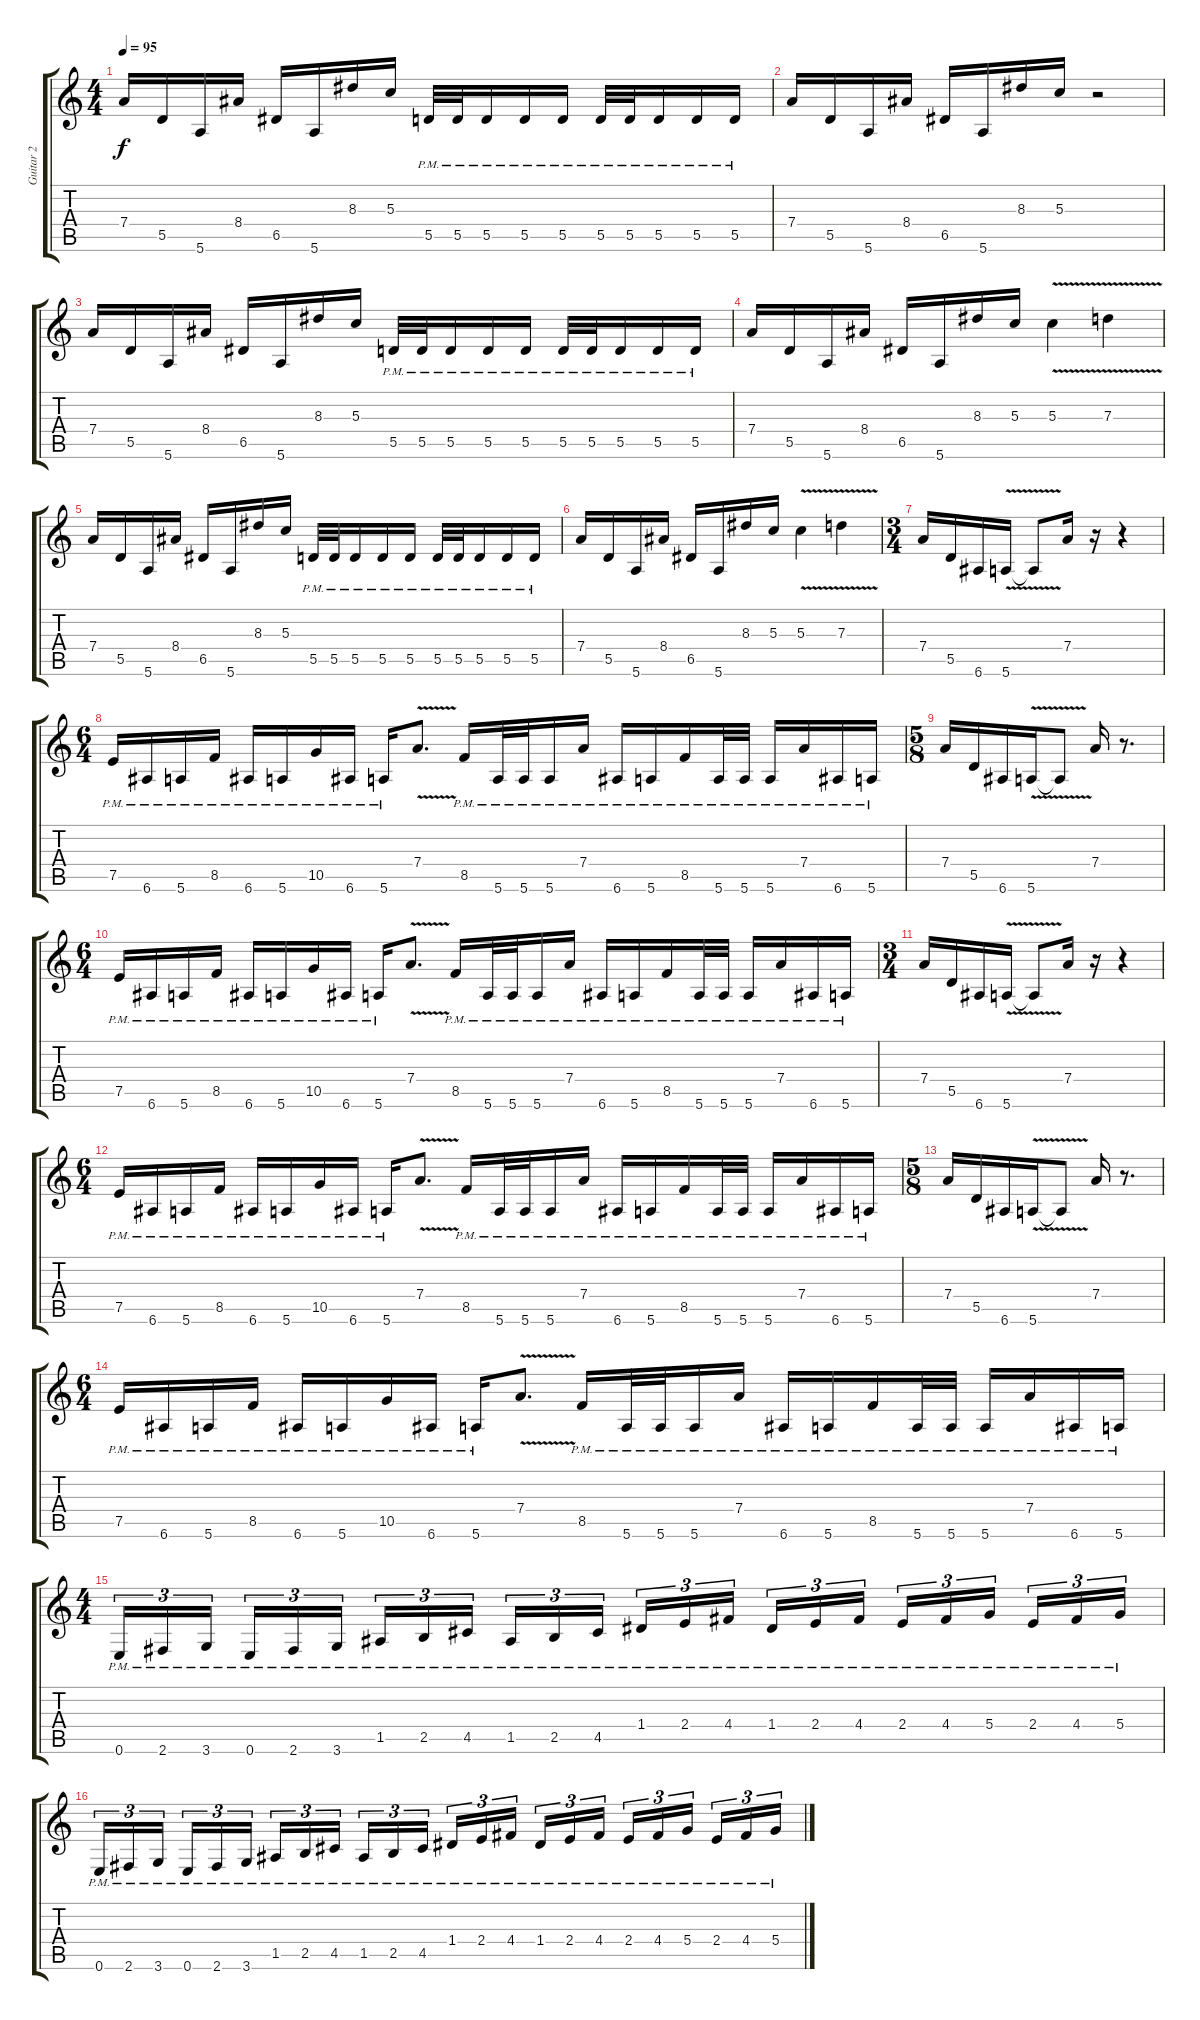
\track ("Guitar 2" "Guitar 2") {instrument distortionguitar}
\staff {score tabs}
\tuning (E4 B3 G3 D3 A2 E2) {hide}
\ts (4 4)
\tempo 95
\clef g2
\ks c
7.4.16{dy f} 5.5.16 5.6.16 8.4.16 6.5.16 5.6.16 8.3.16 5.3.16 5.5{pm}.32 5.5{pm}.32 5.5{pm}.16 5.5{pm}.16 5.5{pm}.16 5.5{pm}.32 5.5{pm}.32 5.5{pm}.16 5.5{pm}.16 5.5{pm}.16 |
7.4.16 5.5.16 5.6.16 8.4.16 6.5.16 5.6.16 8.3.16 5.3.16 r.2 |
7.4.16 5.5.16 5.6.16 8.4.16 6.5.16 5.6.16 8.3.16 5.3.16 5.5{pm}.32 5.5{pm}.32 5.5{pm}.16 5.5{pm}.16 5.5{pm}.16 5.5{pm}.32 5.5{pm}.32 5.5{pm}.16 5.5{pm}.16 5.5{pm}.16 |
7.4.16 5.5.16 5.6.16 8.4.16 6.5.16 5.6.16 8.3.16 5.3.16 5.3{v}.4 7.3{v}.4 |
7.4.16 5.5.16 5.6.16 8.4.16 6.5.16 5.6.16 8.3.16 5.3.16 5.5{pm}.32 5.5{pm}.32 5.5{pm}.16 5.5{pm}.16 5.5{pm}.16 5.5{pm}.32 5.5{pm}.32 5.5{pm}.16 5.5{pm}.16 5.5{pm}.16 |
7.4.16 5.5.16 5.6.16 8.4.16 6.5.16 5.6.16 8.3.16 5.3.16 5.3{v}.4 7.3{v}.4 |
\ts (3 4)
7.4.16 5.5.16 6.6.16 5.6{v}.16 5.6{t}.8 7.4.16 r.16 r.4 |
\ts (6 4)
7.5{pm}.16 6.6{pm}.16 5.6{pm}.16 8.5{pm}.16 6.6{pm}.16 5.6{pm}.16 10.5{pm}.16 6.6{pm}.16 5.6{pm}.16 7.4{v}.8{d} 8.5{pm}.16 5.6{pm}.32 5.6{pm}.32 5.6{pm}.16 7.4{pm}.16 6.6{pm}.16 5.6{pm}.16 8.5{pm}.16 5.6{pm}.32 5.6{pm}.32 5.6{pm}.16 7.4{pm}.16 6.6{pm}.16 5.6{pm}.16 |
\ts (5 8)
7.4.16 5.5.16 6.6.16 5.6{v}.16 5.6{t}.8 7.4.16 r.8{d} |
\ts (6 4)
7.5{pm}.16 6.6{pm}.16 5.6{pm}.16 8.5{pm}.16 6.6{pm}.16 5.6{pm}.16 10.5{pm}.16 6.6{pm}.16 5.6{pm}.16 7.4{v}.8{d} 8.5{pm}.16 5.6{pm}.32 5.6{pm}.32 5.6{pm}.16 7.4{pm}.16 6.6{pm}.16 5.6{pm}.16 8.5{pm}.16 5.6{pm}.32 5.6{pm}.32 5.6{pm}.16 7.4{pm}.16 6.6{pm}.16 5.6{pm}.16 |
\ts (3 4)
7.4.16 5.5.16 6.6.16 5.6{v}.16 5.6{t}.8 7.4.16 r.16 r.4 |
\ts (6 4)
7.5{pm}.16 6.6{pm}.16 5.6{pm}.16 8.5{pm}.16 6.6{pm}.16 5.6{pm}.16 10.5{pm}.16 6.6{pm}.16 5.6{pm}.16 7.4{v}.8{d} 8.5{pm}.16 5.6{pm}.32 5.6{pm}.32 5.6{pm}.16 7.4{pm}.16 6.6{pm}.16 5.6{pm}.16 8.5{pm}.16 5.6{pm}.32 5.6{pm}.32 5.6{pm}.16 7.4{pm}.16 6.6{pm}.16 5.6{pm}.16 |
\ts (5 8)
7.4.16 5.5.16 6.6.16 5.6{v}.16 5.6{t}.8 7.4.16 r.8{d} |
\ts (6 4)
7.5{pm}.16 6.6{pm}.16 5.6{pm}.16 8.5{pm}.16 6.6{pm}.16 5.6{pm}.16 10.5{pm}.16 6.6{pm}.16 5.6{pm}.16 7.4{v}.8{d} 8.5{pm}.16 5.6{pm}.32 5.6{pm}.32 5.6{pm}.16 7.4{pm}.16 6.6{pm}.16 5.6{pm}.16 8.5{pm}.16 5.6{pm}.32 5.6{pm}.32 5.6{pm}.16 7.4{pm}.16 6.6{pm}.16 5.6{pm}.16 |
\ts (4 4)
0.6{pm}.16{tu (3 2)} 2.6{pm}.16{tu (3 2)} 3.6{pm}.16{tu (3 2) beam splitsecondary} 0.6{pm}.16{tu (3 2)} 2.6{pm}.16{tu (3 2)} 3.6{pm}.16{tu (3 2)} 1.5{pm}.16{tu (3 2)} 2.5{pm}.16{tu (3 2)} 4.5{pm}.16{tu (3 2) beam splitsecondary} 1.5{pm}.16{tu (3 2)} 2.5{pm}.16{tu (3 2)} 4.5{pm}.16{tu (3 2)} 1.4{pm}.16{tu (3 2)} 2.4{pm}.16{tu (3 2)} 4.4{pm}.16{tu (3 2) beam splitsecondary} 1.4{pm}.16{tu (3 2)} 2.4{pm}.16{tu (3 2)} 4.4{pm}.16{tu (3 2)} 2.4{pm}.16{tu (3 2)} 4.4{pm}.16{tu (3 2)} 5.4{pm}.16{tu (3 2) beam splitsecondary} 2.4{pm}.16{tu (3 2)} 4.4{pm}.16{tu (3 2)} 5.4{pm}.16{tu (3 2)} |
0.6{pm}.16{tu (3 2)} 2.6{pm}.16{tu (3 2)} 3.6{pm}.16{tu (3 2) beam splitsecondary} 0.6{pm}.16{tu (3 2)} 2.6{pm}.16{tu (3 2)} 3.6{pm}.16{tu (3 2)} 1.5{pm}.16{tu (3 2)} 2.5{pm}.16{tu (3 2)} 4.5{pm}.16{tu (3 2) beam splitsecondary} 1.5{pm}.16{tu (3 2)} 2.5{pm}.16{tu (3 2)} 4.5{pm}.16{tu (3 2)} 1.4{pm}.16{tu (3 2)} 2.4{pm}.16{tu (3 2)} 4.4{pm}.16{tu (3 2) beam splitsecondary} 1.4{pm}.16{tu (3 2)} 2.4{pm}.16{tu (3 2)} 4.4{pm}.16{tu (3 2)} 2.4{pm}.16{tu (3 2)} 4.4{pm}.16{tu (3 2)} 5.4{pm}.16{tu (3 2) beam splitsecondary} 2.4{pm}.16{tu (3 2)} 4.4{pm}.16{tu (3 2)} 5.4{pm}.16{tu (3 2)}
